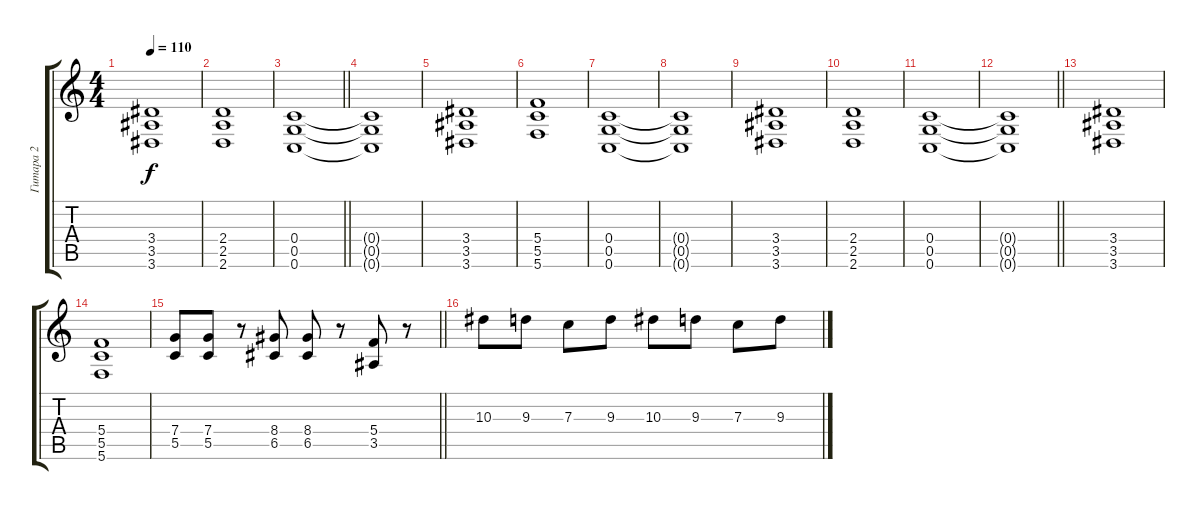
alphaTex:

\track ("Гитара 2" "Гитара 2") {instrument electricguitarclean}
\staff {score tabs}
\tuning (D4 A3 F3 C3 G2 C2) {hide}
\ts (4 4)
\tempo 110
\clef g2
\ks c
(3.4 3.5 3.6).1{dy f instrument distortionguitar} |
(2.4 2.5 2.6).1 |
\barLineRight lightlight
(0.4 0.5 0.6).1{instrument distortionguitar} |
(0.4{t} 0.5{t} 0.6{t}).1 |
(3.4 3.5 3.6).1{instrument distortionguitar} |
(5.4 5.5 5.6).1 |
(0.4 0.5 0.6).1{instrument distortionguitar} |
(0.4{t} 0.5{t} 0.6{t}).1 |
(3.4 3.5 3.6).1{instrument distortionguitar} |
(2.4 2.5 2.6).1 |
(0.4 0.5 0.6).1{instrument distortionguitar} |
\barLineRight lightlight
(0.4{t} 0.5{t} 0.6{t}).1 |
(3.4 3.5 3.6).1{instrument distortionguitar} |
(5.4 5.5 5.6).1 |
\barLineRight lightlight
(7.4 5.5).8 (7.4 5.5).8 r.8 (8.4 6.5).8 (8.4 6.5).8 r.8 (5.4 3.5).8 r.8 |
10.3.8 9.3.8 7.3.8 9.3.8 10.3.8 9.3.8 7.3.8 9.3.8
